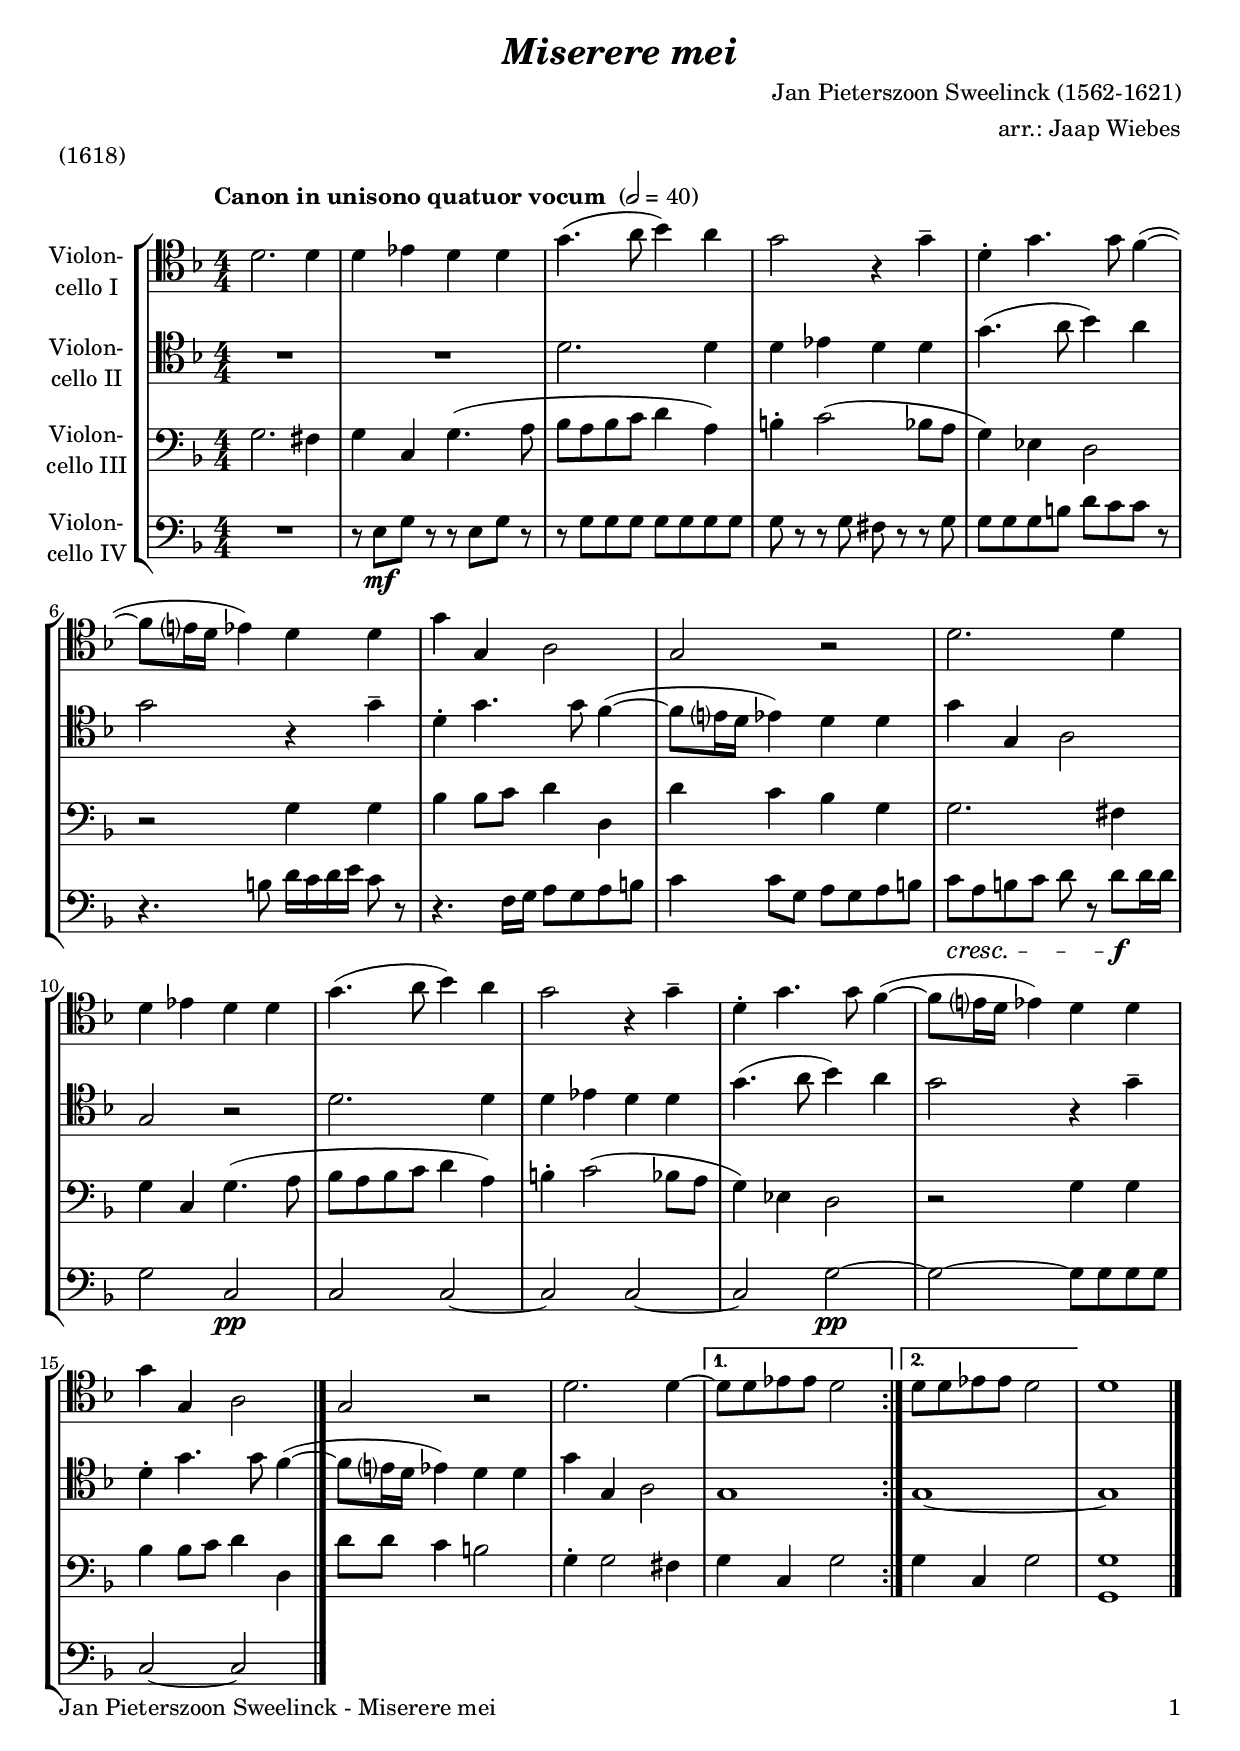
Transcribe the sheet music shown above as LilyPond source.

\version "2.18.2"
\include "deutsch.ly"
  
#(set-global-staff-size 20)

\header {
  title     = \markup \bold \italic "Miserere mei"
  composer  = "Jan Pieterszoon Sweelinck (1562-1621)"
  arranger  = "arr.: Jaap Wiebes"
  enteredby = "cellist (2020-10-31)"
  piece     = "(1618)"
}

voiceconsts = {
  \key g \minor
  \time 4/4
  \clef "bass"
  \numericTimeSignature
  \compressFullBarRests
  % Set default beaming for all staves
%  \set Timing.beamExceptions = #'()
%  \set Timing.baseMoment     = #(ly:make-moment 1 4)
%  \set Timing.beatStructure  = #'(1 1 1)
  \tempo "Canon in unisono quatuor vocum " 2=40
}

micl = "clarinet"
mifl = "flute"
miob = "oboe"
mifh = "french horn"
misx = "tenor sax"
mist = "string ensemble 1"
mivl = "violin"
miva = "viola"
miba = "cello"

va = \relative c' {
  \voiceconsts
  \clef "tenor"
  
  \repeat volta 2 {
    g2. g4
    g as g g
    c4.( d8 es4) d
    c2 r4 c--
    g-. c4. c8 b4(~
    b8 a?16 g as4) g g

    c c, d2
    c r
    g'2. g4
    g as g g
    c4.( d8 es4) d
    c2 r4 c--
    
    g-. c4. c8 b4(~
    b8 a?16 g as4) g g
    c c, d2
    c r
    g'2. g4~
  }
  \alternative {
    { g8 g as as g2 }
    { g8 g as as g2 }
  }
  g1 \bar "|."
}

vb = \relative c' {
  \voiceconsts
  \clef "tenor"
  
  \repeat volta 2 {
    R1*2
    g2. g4
    g as g g
    c4.( d8 es4) d
    c2 r4 c--

    g-. c4. c8 b4(~
    b8 a?16 g as4) g g
    c c, d2
    c r
    g'2. g4
    g as g g

    c4.( d8 es4) d
    c2 r4 c--
    g-. c4. c8 b4(~
    b8 a?16 g as4) g g
    c c, d2
  }
  \alternative {
    { c1 }
    { c~ }
  }
  c \bar "|."
}

vc = \relative c {
  \voiceconsts

  \repeat volta 2 {
    c2. h4
    c f, c'4.( d8
    es d es f g4 d)
    e-. f2( es!8 d
    c4) as g2
    r c4 c

    es es8 f g4 g,
    g' f es c
    c2. h4
    c f, c'4.( d8
    es d es f g4 d)
    e-. f2( es8 d

    c4) as g2
    r c4 c
    es es8 f g4 g,
    g'8 g f4 e2
    c4-. c2 h4
  }
  \alternative {
    { c f, c'2 }
    { c4 f, c'2 }
  }
  <c, c'>1 \bar "|."
}

\include "v4.ily"

music = \new StaffGroup <<
      \new Staff {
	\set Staff.midiInstrument = \miba
	\set Staff.instrumentName = \markup \center-column { "Violon-" "cello I" }
	\transpose g d' { \va }
      }

      \new Staff {
	\set Staff.midiInstrument = \miba
	\set Staff.instrumentName = \markup \center-column { "Violon-" "cello II" }
	\transpose g d' { \vb }
      }

      \new Staff {
	\set Staff.midiInstrument = \miba
	\set Staff.instrumentName = \markup \center-column { "Violon-" "cello III" }
	\transpose g d' { \vc }
      }

      \new Staff {
	\set Staff.midiInstrument = \miba
	\set Staff.instrumentName = \markup \center-column { "Violon-" "cello IV" }
	\transpose g d' { \vd }
      }
>>

\book {
   \paper {
    print-page-number = ##t
    print-first-page-number = ##t
    ragged-last-bottom = ##f
    oddHeaderMarkup = \markup \null
    evenHeaderMarkup = \markup \null
    oddFooterMarkup = \markup {
      \fill-line {
        \on-the-fly #print-page-number-check-first
        "Jan Pieterszoon Sweelinck - Miserere mei" \fromproperty #'page:page-number-string
      }
    }
    evenFooterMarkup = \oddFooterMarkup
  } \score {
    \music
    \layout {}
  }

  \score {
    \unfoldRepeats \music

    \midi {
      \context {
        \Score
      }
    }
  }
}